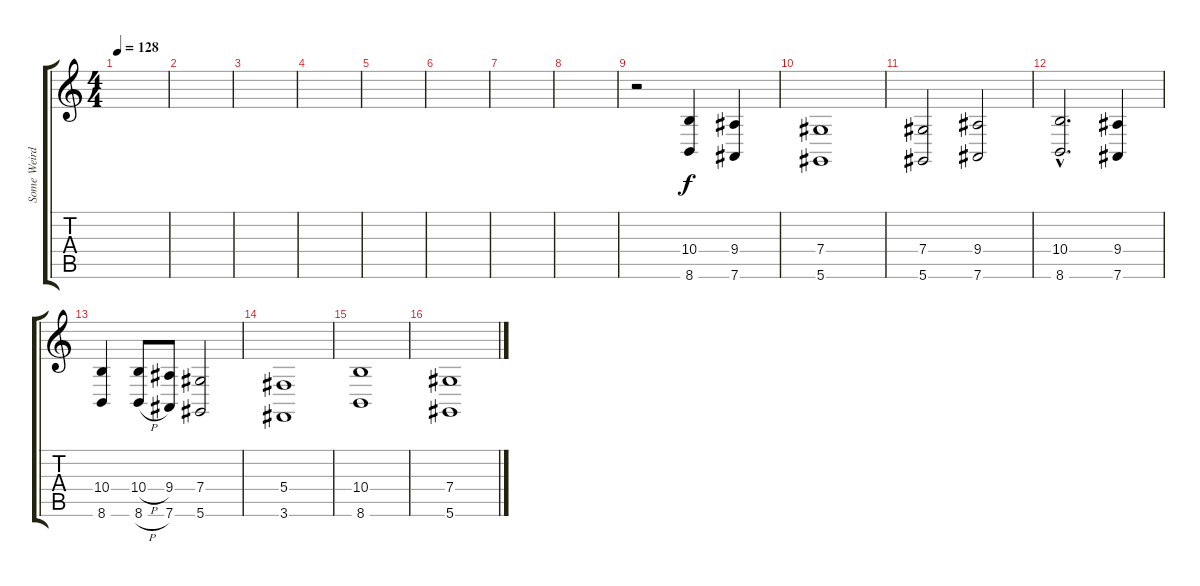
\track ("Some Weird Guitar" "Some Weird") {instrument koto}
\staff {score tabs}
\tuning (Eb4 Bb3 Gb3 Db3 Ab2 Eb2) {hide}
\ts (4 4)
\tempo 128
\clef g2
\ks c
|
|
|
|
|
|
|
|
r.2 (10.4 8.6).4{volume 16 balance 2 instrument stringensemble1} (9.4 7.6).4 |
(7.4 5.6).1 |
(7.4 5.6).2 (9.4 7.6).2 |
(10.4{hac} 8.6{hac}).2{d} (9.4 7.6).4 |
(10.4 8.6).4 (10.4{h} 8.6{h}).8 (9.4 7.6).8 (7.4 5.6).2 |
(5.4 3.6).1 |
(10.4 8.6).1 |
(7.4 5.6).1
